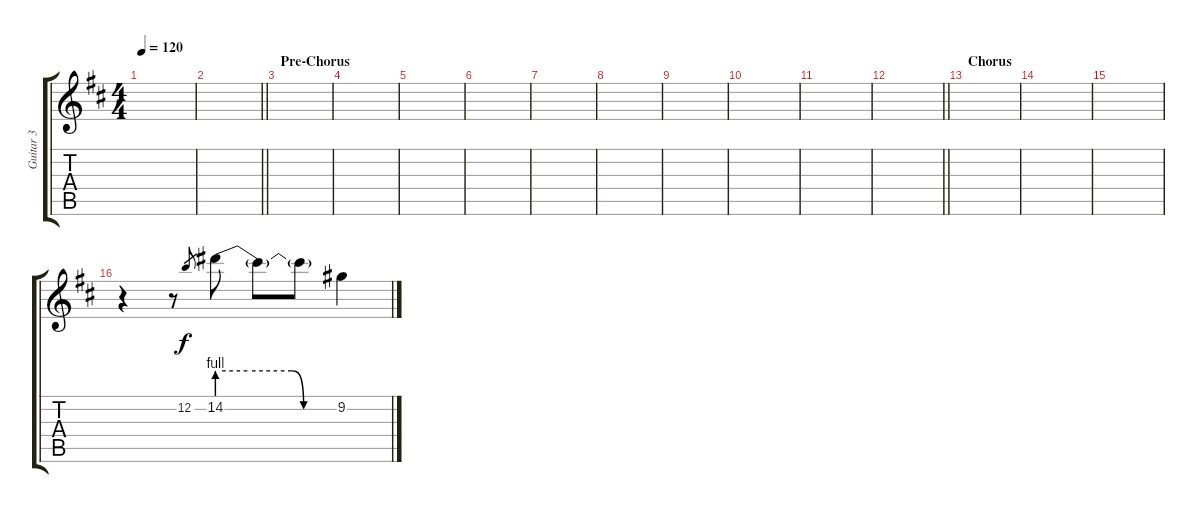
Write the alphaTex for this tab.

\track ("Guitar 3" "Guitar 3") {instrument electricguitarclean}
\staff {score tabs}
\tuning (E4 B3 G3 D3 A2 E2) {hide}
\ts (4 4)
\tempo 120
\clef g2
\ks d
|
\barLineRight lightlight
|
\section ("" "Pre-Chorus")
|
|
|
|
|
|
|
|
|
\barLineRight lightlight
|
\section ("" "Chorus")
|
|
|
r.4 r.8 12.2.8{gr} 14.2{be (custom 0 4 15 4 37 4 43 0 60 0)}.8 14.2{t}.8 14.2{t}.8 9.2.4
